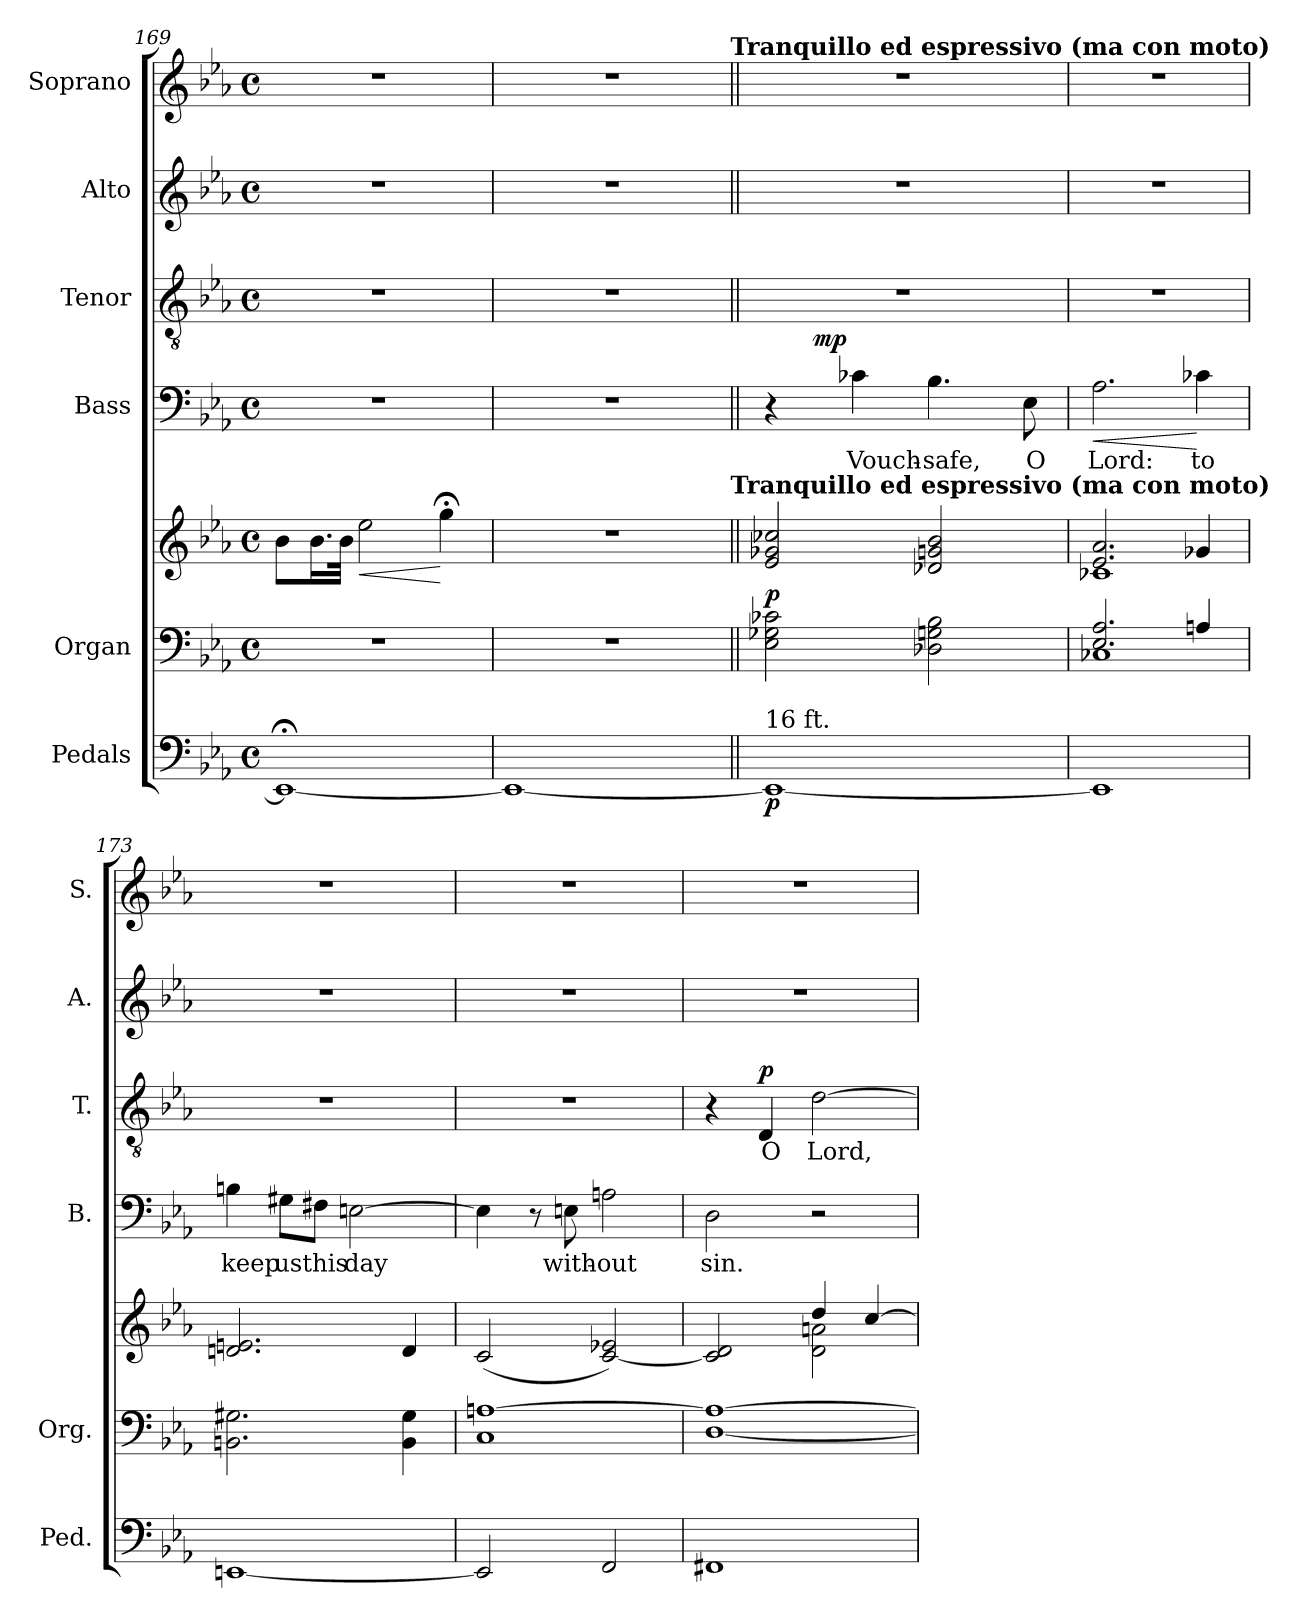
**kern	**dynam	**kern	**kern	**dynam	**kern	**text	**dynam	**kern	**text	**dynam	**kern	**kern
*part6	*part6	*part5	*part5	*part5	*part4	*part4	*part4	*part3	*part3	*part3	*part2	*part1
*staff7	*staff7	*staff6	*staff5	*staff5/6	*staff4	*staff4	*staff4	*staff3	*staff3	*staff3	*staff2	*staff1
*I"Pedals	*	*I"Organ	*	*	*I"Bass	*	*	*I"Tenor	*	*	*I"Alto	*I"Soprano
*I'Ped.	*	*I'Org.	*	*	*I'B.	*	*	*I'T.	*	*	*I'A.	*I'S.
*clefF4	*	*clefF4	*clefG2	*	*clefF4	*	*	*clefGv2	*	*	*clefG2	*clefG2
*	*	*	*	*	*	*	*	*ITrd7c12	*	*	*	*
*k[b-e-a-]	*	*k[b-e-a-]	*k[b-e-a-]	*	*k[b-e-a-]	*	*	*k[b-e-a-]	*	*	*k[b-e-a-]	*k[b-e-a-]
*E-:	*	*E-:	*E-:	*	*E-:	*	*	*E-:	*	*	*E-:	*E-:
*M4/4	*	*M4/4	*M4/4	*	*M4/4	*	*	*M4/4	*	*	*M4/4	*M4/4
*met(c)	*	*met(c)	*met(c)	*	*met(c)	*	*	*met(c)	*	*	*met(c)	*met(c)
=169	=169	=169	=169	=169	=169	=169	=169	=169	=169	=169	=169	=169
1EE-;i_	.	1r	8b-i\L	.	1r	.	.	1r	.	.	1r	1r
.	.	.	16.b-i\L	.	.	.	.	.	.	.	.	.
.	.	.	32b-i\JJk	.	.	.	.	.	.	.	.	.
!	!	!	!	!LO:HP:b	!	!	!	!	!	!	!	!
!	!	!	!	!LO:HP:n=1:b	!	!	!	!	!	!	!	!
.	.	.	2ee-i\	< >	.	.	.	.	.	.	.	.
.	.	.	4gg;i\	[	.	.	.	.	.	.	.	.
.	.	.	.	]	.	.	.	.	.	.	.	.
=170	=170	=170	=170	=170	=170	=170	=170	=170	=170	=170	=170	=170
*	*	*	*^	*	*	*	*	*	*	*	*	*^
1EE-i_	.	1r	1r	2ryy	.	1r	.	.	1r	.	.	1r	1r	2ryy
.	.	.	.	4ryy	.	.	.	.	.	.	.	.	.	4ryy
.	.	.	.	8ryy	.	.	.	.	.	.	.	.	.	8ryy
.	.	.	.	16ryy	.	.	.	.	.	.	.	.	.	16ryy
.	.	.	.	32ryy	.	.	.	.	.	.	.	.	.	32ryy
.	.	.	.	64ryy	.	.	.	.	.	.	.	.	.	64ryy
.	.	.	.	128...ryy	.	.	.	.	.	.	.	.	.	128...ryy
*	*	*	*MM120	*	*	*	*	*	*	*	*	*	*MM120	*
!	!	!	!	!	!	!	!	!	!	!	!	!	!	!LO:TX:a:B:t=Tranquillo ed espressivo (ma con moto)
!	!	!	!	!LO:TX:a:B:t=Tranquillo ed espressivo (ma con moto)	!	!	!	!	!	!	!	!	!	!
.	.	.	.	1024ryy	.	.	.	.	.	.	.	.	.	1024ryy
=171||	=171||	=171||	=171||	=171||	=171||	=171||	=171||	=171||	=171||	=171||	=171||	=171||	=171||	=171||
*	*	*	*	*	*	*^	*	*	*	*	*	*	*	*
!LO:TX:a:t=16 ft.	!	!	!	!	!	!	!	!	!	!	!	!	!	!	!
*	*	*	*v	*v	*	*	*	*	*	*	*	*	*	*v	*v
1EE-i_	p	2E-i\ 2G-Xi 2c-Xi	2e-i/ 2g-Xi 2cc-Xi	p	4r	16ryy	.	.	1r	.	.	1r	1r
.	.	.	.	.	.	32ryy	.	.	.	.	.	.	.
.	.	.	.	.	.	128ryy	.	.	.	.	.	.	.
.	.	.	.	.	.	256ryy	.	.	.	.	.	.	.
.	.	.	.	.	.	1024ryy	.	.	.	.	.	.	.
.	.	.	.	.	.	2ryy	.	mp	.	.	.	.	.
!	!	!	!	!	!	!	!LO:LY:b:color=#000000	!	!	!	!	!	!
.	.	.	.	.	4c-Xi\	.	Vouch-	.	.	.	.	.	.
!	!	!	!	!	!	!	!LO:LY:b:color=#000000	!	!	!	!	!	!
.	.	2D-Xi\ 2Gni 2B-i	2d-Xi/ 2gni 2b-i	.	4.B-i\	.	-safe,	.	.	.	.	.	.
.	.	.	.	.	.	4ryy	.	.	.	.	.	.	.
.	.	.	.	.	.	8ryy	.	.	.	.	.	.	.
!	!	!	!	!	!	!	!LO:LY:b:color=#000000	!	!	!	!	!	!
.	.	.	.	.	8E-i\	.	O	.	.	.	.	.	.
.	.	.	.	.	.	64ryy	.	.	.	.	.	.	.
.	.	.	.	.	.	512.ryy	.	.	.	.	.	.	.
*	*	*	*	*	*v	*v	*	*	*	*	*	*	*
=172	=172	=172	=172	=172	=172	=172	=172	=172	=172	=172	=172	=172
*	*	*^	*^	*	*	*	*	*	*	*	*	*
*	*	*	*	*	*	*	*^	*	*	*	*	*	*	*
!	!	!	!	!	!	!	!	!	!LO:LY:b:color=#000000	!LO:HP:b	!	!	!	!	!
*	*	*	*	*	*	*	*v	*v	*	*	*	*	*	*	*
1EE-i]	.	2.E-i/ 2.A-i	1C-Xi	2.e-i/ 2.a-i	1c-Xi	.	2.A-i\	Lord:	<	1r	.	.	1r	1r
!	!	!	!	!	!	!	!	!LO:LY:b:color=#000000	!	!	!	!	!	!
.	.	4Ani/	.	4g-Xi/	.	.	4c-Xi\	to	[	.	.	.	.	.
*	*	*v	*v	*	*	*	*	*	*	*	*	*	*	*
*	*	*	*v	*v	*	*	*	*	*	*	*	*	*
!!LO:PB:g=z
=173	=173	=173	=173	=173	=173	=173	=173	=173	=173	=173	=173	=173
!	!	!	!	!	!	!LO:LY:b:color=#000000	!	!	!	!	!	!
[1EEni	.	2.BBni\ 2.G#Xi	2.dni/ 2.eni	.	4Bni\	keep	.	1r	.	.	1r	1r
!	!	!	!	!	!	!LO:LY:b:color=#000000	!	!	!	!	!	!
.	.	.	.	.	8G#Xi\L	us	.	.	.	.	.	.
!	!	!	!	!	!	!LO:LY:b:color=#000000	!	!	!	!	!	!
.	.	.	.	.	8F#Xi\J	this	.	.	.	.	.	.
!	!	!	!	!	!	!LO:LY:b:color=#000000	!	!	!	!	!	!
.	.	.	.	.	[2Eni\	day	.	.	.	.	.	.
.	.	4BBi\ 4G#i	4di/	.	.	.	.	.	.	.	.	.
=174	=174	=174	=174	=174	=174	=174	=174	=174	=174	=174	=174	=174
2EEi/]	.	1Ci [1Ani	(2ci/	.	4Ei\]	.	.	1r	.	.	1r	1r
.	.	.	.	.	8r	.	.	.	.	.	.	.
!	!	!	!	!	!	!LO:LY:b:color=#000000	!	!	!	!	!	!
.	.	.	.	.	8Eni\	with-	.	.	.	.	.	.
!	!	!	!	!	!	!LO:LY:b:color=#000000	!	!	!	!	!	!
2FFi/	.	.	[2ci/ 2e-Xi)	.	2Ani\	-out	.	.	.	.	.	.
=175	=175	=175	=175	=175	=175	=175	=175	=175	=175	=175	=175	=175
*	*	*	*^	*	*	*	*	*	*	*	*	*
!	!	!	!	!	!	!	!LO:LY:b:color=#000000	!	!	!	!	!	!
1FF#Xi	.	[1Di 1Ai_	2ci/] 2di	2ryy	.	2Di\	sin.	.	4r	.	.	1r	1r
!	!	!	!	!	!	!	!	!	!	!LO:LY:b:color=#000000	!	!	!
.	.	.	.	.	.	.	.	.	4DDi/	O	p	.	.
!	!	!	!	!	!	!	!	!	!	!LO:LY:b:color=#000000	!	!	!
.	.	.	4ddi/	2di\ 2ani	.	2r	.	.	[2Di\	Lord,	.	.	.
.	.	.	[4cci/	.	.	.	.	.	.	.	.	.	.
*	*	*	*v	*v	*	*	*	*	*	*	*	*	*
=	=	=	=	=	=	=	=	=	=	=	=	=
*-	*-	*-	*-	*-	*-	*-	*-	*-	*-	*-	*-	*-
